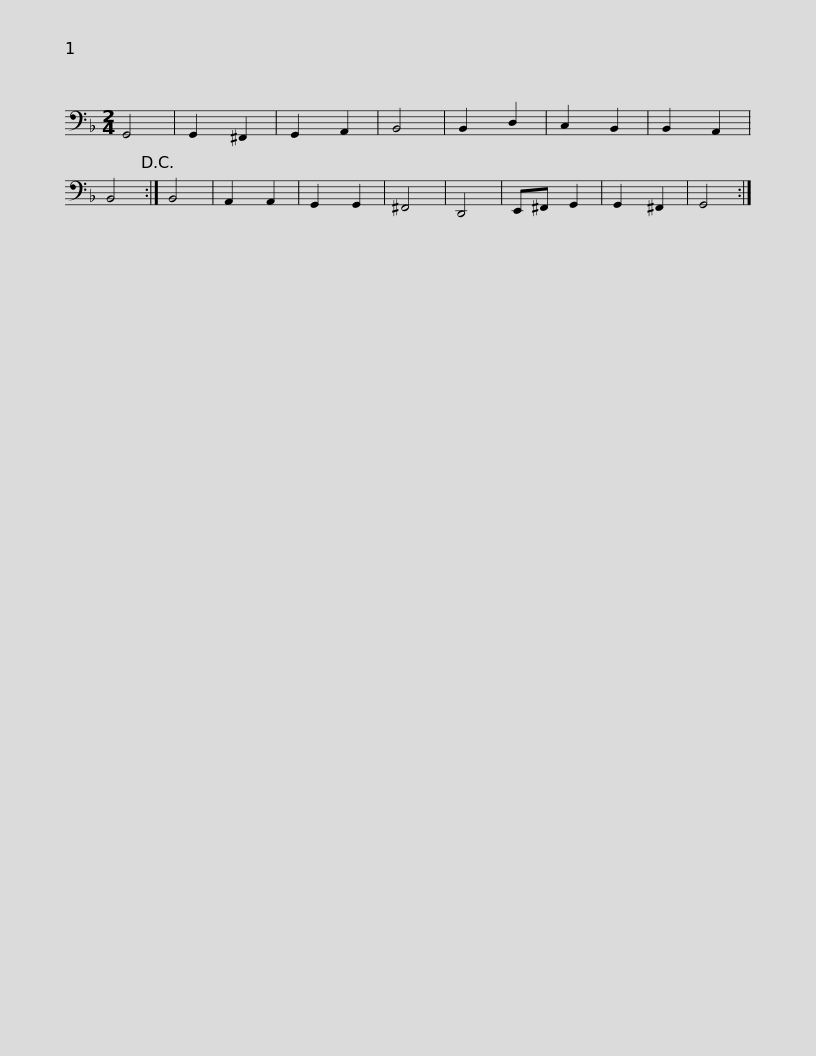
X:1
L:1/8
M:2/4
I:linebreak $
K:F
V:1 bass
V:1
 G,,4 | G,,2 ^F,,2 | G,,2 A,,2 | B,,4 | B,,2 D,2 | %5
 C,2 B,,2 | B,,2 A,,2 | B,,4!D.C.! :|$ B,,4 | A,,2 A,,2 | %10
 G,,2 G,,2 | ^F,,4 | D,,4 | E,,^F,, G,,2 | G,,2 ^F,,2 | %15
 G,,4 :| %16
